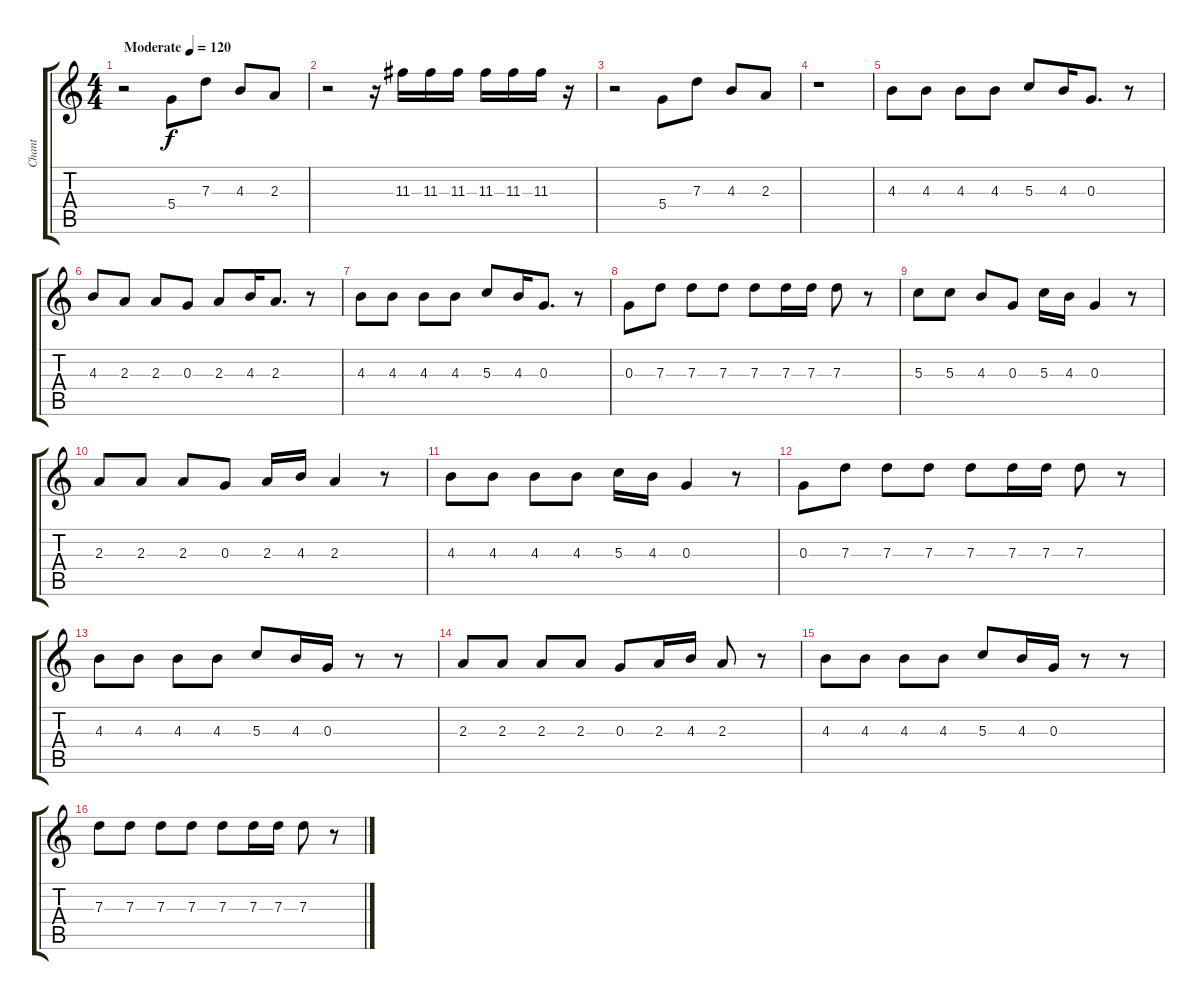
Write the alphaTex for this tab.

\track ("Chant" "Chant") {instrument distortionguitar}
\staff {score tabs}
\tuning (E4 B3 G3 D3 A2 E2) {hide}
\ts (4 4)
\tempo (120 "Moderate")
\clef g2
\ks c
r.2{dy f instrument distortionguitar} 5.4.8 7.3.8 4.3.8 2.3.8 |
r.2 r.16 11.3.16 11.3.16 11.3.16 11.3.16 11.3.16 11.3.16 r.16 |
r.2 5.4.8 7.3.8 4.3.8 2.3.8 |
r.1 |
4.3.8 4.3.8 4.3.8 4.3.8 5.3.8 4.3.16 0.3.8{d} r.8 |
4.3.8 2.3.8 2.3.8 0.3.8 2.3.8 4.3.16 2.3.8{d} r.8 |
4.3.8 4.3.8 4.3.8 4.3.8 5.3.8 4.3.16 0.3.8{d} r.8 |
0.3.8 7.3.8 7.3.8 7.3.8 7.3.8 7.3.16 7.3.16 7.3.8 r.8 |
5.3.8 5.3.8 4.3.8 0.3.8 5.3.16 4.3.16 0.3.4 r.8 |
2.3.8 2.3.8 2.3.8 0.3.8 2.3.16 4.3.16 2.3.4 r.8 |
4.3.8 4.3.8 4.3.8 4.3.8 5.3.16 4.3.16 0.3.4 r.8 |
0.3.8 7.3.8 7.3.8 7.3.8 7.3.8 7.3.16 7.3.16 7.3.8 r.8 |
4.3.8 4.3.8 4.3.8 4.3.8 5.3.8 4.3.16 0.3.16 r.8 r.8 |
2.3.8 2.3.8 2.3.8 2.3.8 0.3.8 2.3.16 4.3.16 2.3.8 r.8 |
4.3.8 4.3.8 4.3.8 4.3.8 5.3.8 4.3.16 0.3.16 r.8 r.8 |
7.3.8 7.3.8 7.3.8 7.3.8 7.3.8 7.3.16 7.3.16 7.3.8 r.8
